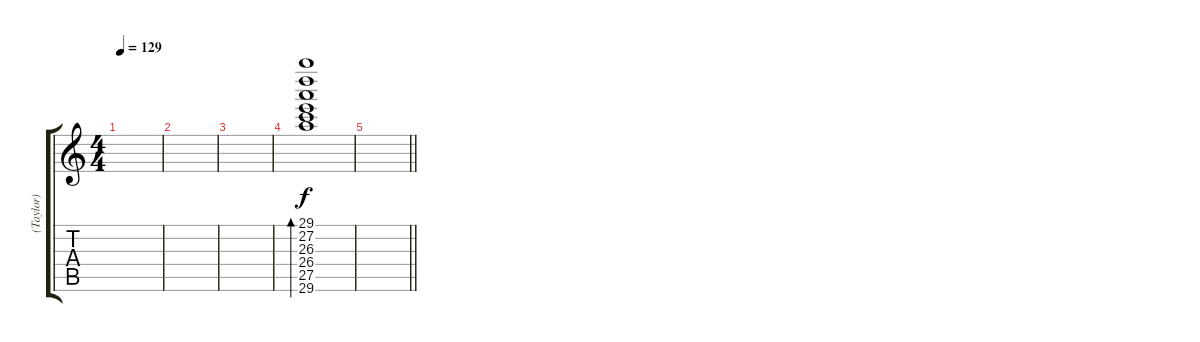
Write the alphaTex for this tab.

\track ("(Taylor)" "(Taylor)") {instrument acousticguitarsteel}
\staff {score tabs}
\tuning (E4 B3 G3 D3 A2 E2) {hide}
\ts (4 4)
\tempo 129
\clef g2
\ks c
|
|
|
(29.1 27.2 26.3 26.4 27.5 29.6).1{bd 120} |
\barLineRight lightlight
